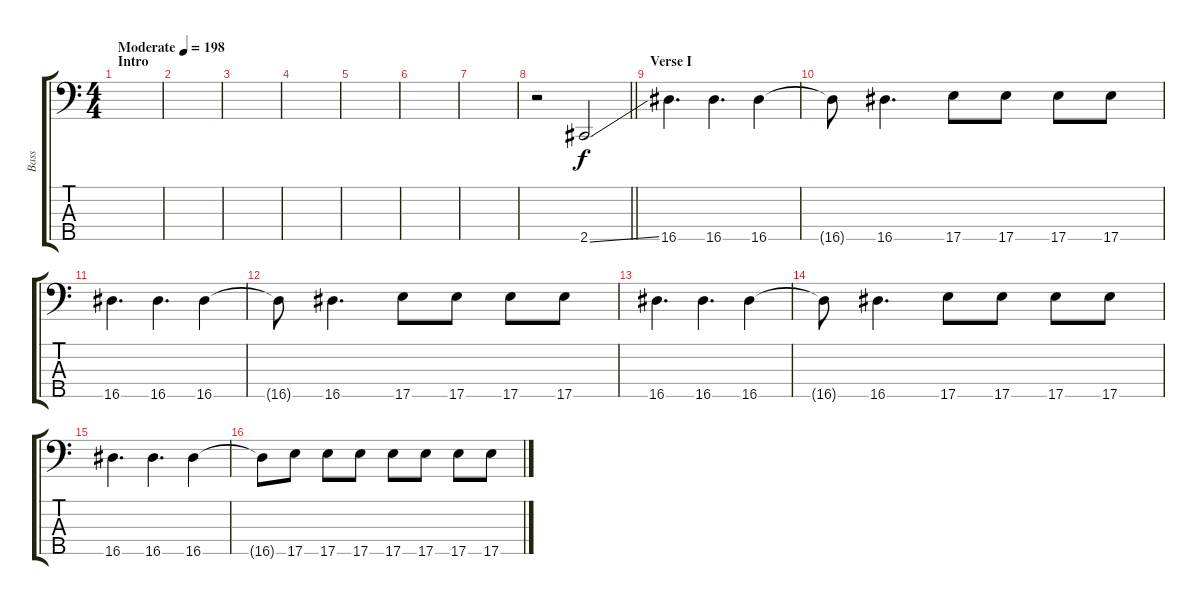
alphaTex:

\track ("Bass" "Bass") {instrument electricbasspick}
\staff {score tabs}
\tuning (G2 D2 A1 E1 B0) {hide}
\ts (4 4)
\section ("" "Intro")
\tempo (198 "Moderate")
\clef f4
\ks c
|
|
|
|
|
|
|
\barLineRight lightlight
r.2 2.5{ss}.2 |
\section ("" "Verse I")
16.5.4{d} 16.5.4{d} 16.5.4 |
16.5{t}.8 16.5.4{d} 17.5.8 17.5.8 17.5.8 17.5.8 |
16.5.4{d} 16.5.4{d} 16.5.4 |
16.5{t}.8 16.5.4{d} 17.5.8 17.5.8 17.5.8 17.5.8 |
16.5.4{d} 16.5.4{d} 16.5.4 |
16.5{t}.8 16.5.4{d} 17.5.8 17.5.8 17.5.8 17.5.8 |
16.5.4{d} 16.5.4{d} 16.5.4 |
16.5{t}.8 17.5.8 17.5.8 17.5.8 17.5.8 17.5.8 17.5.8 17.5.8
